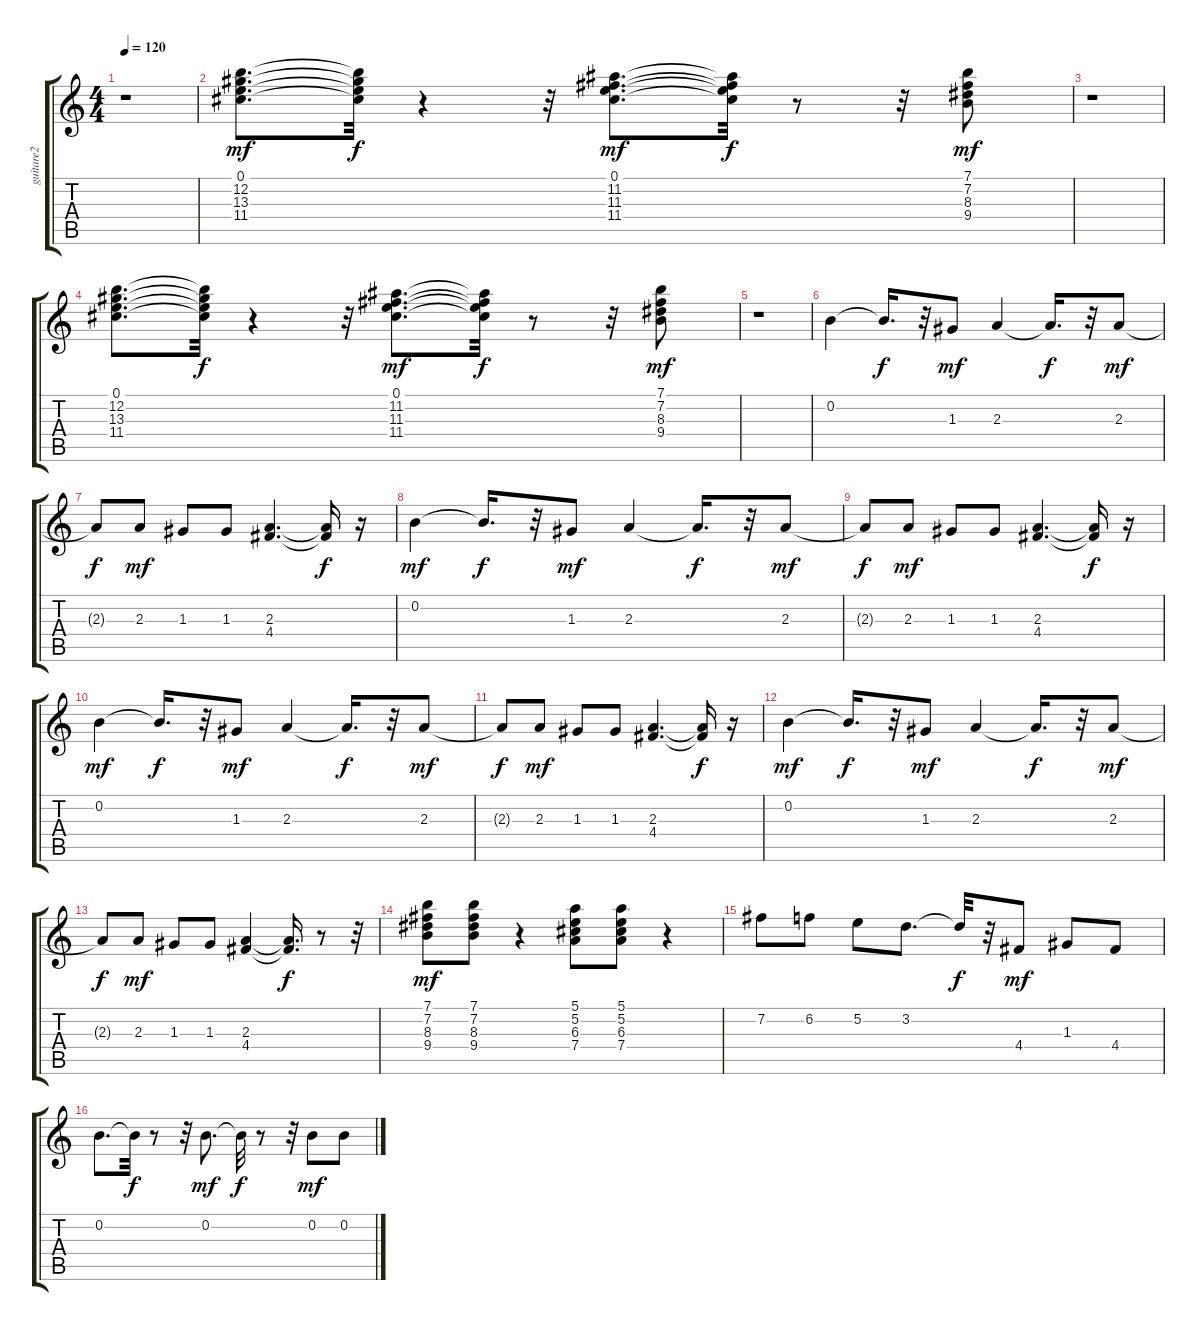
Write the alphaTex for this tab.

\track ("guitare2" "guitare2") {instrument distortionguitar}
\staff {score tabs}
\tuning (E4 B3 G3 D3 A2 E2) {hide}
\ts (4 4)
\tempo 120
\clef g2
\ks c
r.1{dy mf} |
(0.1 12.2 13.3 11.4).8{d} (0.1{t} 12.2{t} 13.3{t} 11.4{t}).32{dy f} r.4 r.32 (0.1 11.2 11.3 11.4).8{d dy mf} (0.1{t} 11.2{t} 11.3{t} 11.4{t}).32{dy f} r.8 r.32 (7.1 7.2 8.3 9.4).8{dy mf} |
r.1 |
(0.1 12.2 13.3 11.4).8{d} (0.1{t} 12.2{t} 13.3{t} 11.4{t}).32{dy f} r.4 r.32 (0.1 11.2 11.3 11.4).8{d dy mf} (0.1{t} 11.2{t} 11.3{t} 11.4{t}).32{dy f} r.8 r.32 (7.1 7.2 8.3 9.4).8{dy mf} |
r.1 |
0.2.4 0.2{t}.16{d dy f} r.32 1.3.8{dy mf} 2.3.4 2.3{t}.16{d dy f} r.32 2.3.8{dy mf} |
2.3{t}.8{dy f} 2.3.8{dy mf} 1.3.8 1.3.8 (2.3 4.4).4{d} (2.3{t} 4.4{t}).16{dy f} r.16 |
0.2.4{dy mf} 0.2{t}.16{d dy f} r.32 1.3.8{dy mf} 2.3.4 2.3{t}.16{d dy f} r.32 2.3.8{dy mf} |
2.3{t}.8{dy f} 2.3.8{dy mf} 1.3.8 1.3.8 (2.3 4.4).4{d} (2.3{t} 4.4{t}).16{dy f} r.16 |
0.2.4{dy mf} 0.2{t}.16{d dy f} r.32 1.3.8{dy mf} 2.3.4 2.3{t}.16{d dy f} r.32 2.3.8{dy mf} |
2.3{t}.8{dy f} 2.3.8{dy mf} 1.3.8 1.3.8 (2.3 4.4).4{d} (2.3{t} 4.4{t}).16{dy f} r.16 |
0.2.4{dy mf} 0.2{t}.16{d dy f} r.32 1.3.8{dy mf} 2.3.4 2.3{t}.16{d dy f} r.32 2.3.8{dy mf} |
2.3{t}.8{dy f} 2.3.8{dy mf} 1.3.8 1.3.8 (2.3 4.4).4 (2.3{t} 4.4{t}).16{d dy f} r.8 r.32 |
(7.1 7.2 8.3 9.4).8{dy mf} (7.1 7.2 8.3 9.4).8 r.4 (5.1 5.2 6.3 7.4).8 (5.1 5.2 6.3 7.4).8 r.4 |
7.2.8 6.2.8 5.2.8 3.2.8{d} 3.2{t}.32{dy f} r.32 4.4.8{dy mf} 1.3.8 4.4.8 |
0.2.8{d} 0.2{t}.32{dy f} r.8 r.32 0.2.8{d dy mf} 0.2{t}.32{dy f} r.8 r.32 0.2.8{dy mf} 0.2.8
